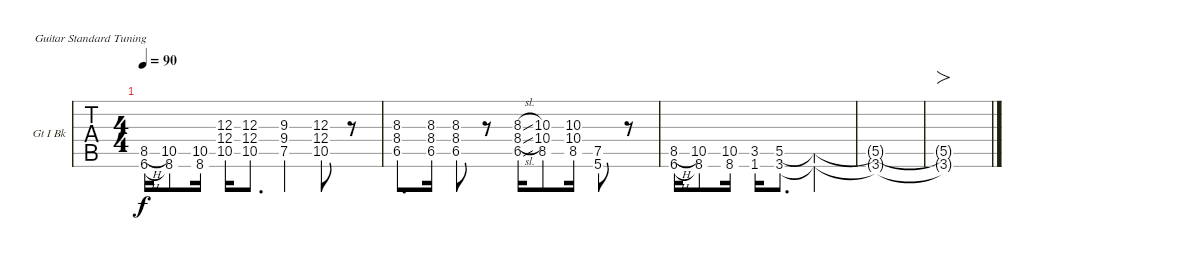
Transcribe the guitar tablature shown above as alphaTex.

\bracketExtendMode nobrackets
\firstSystemTrackNameOrientation horizontal
\otherSystemsTrackNameOrientation horizontal
\defaultBarNumberDisplay FirstOfSystem
\track ("Guitar I Backing" "Gt I Bk") {instrument distortionguitar}
\staff {tabs}
\tuning (E4 B3 G3 D3 A2 E2)
\ts (4 4)
\tempo 90
\clef g2
\ks c
(8.5{h} 6.6{h}).16{dy f} (10.5 8.6).8 (10.5 8.6).16 (12.3 12.4 10.5).16 (12.3 12.4 10.5).8{d} (9.3 9.4 7.5).4 (12.3 12.4 10.5).8 r.8 |
(8.3 8.4 6.5).8{d} (8.3 8.4 6.5).16 (8.3 8.4 6.5).8 r.8 (8.3{sl} 8.4{sl} 6.5{sl}).16{legatoorigin} (10.3 10.4 8.5).8 (10.3 10.4 8.5).16 (7.5 5.6).8 r.8 |
(8.5{h} 6.6{h}).16 (10.5 8.6).8 (10.5 8.6).16 (3.5 1.6).16 (5.5 3.6).8{d} (5.5{t} 3.6{t}).2 |
(5.5{t} 3.6{t}).1 |
(5.5{t} 3.6{t}).1{fo}
